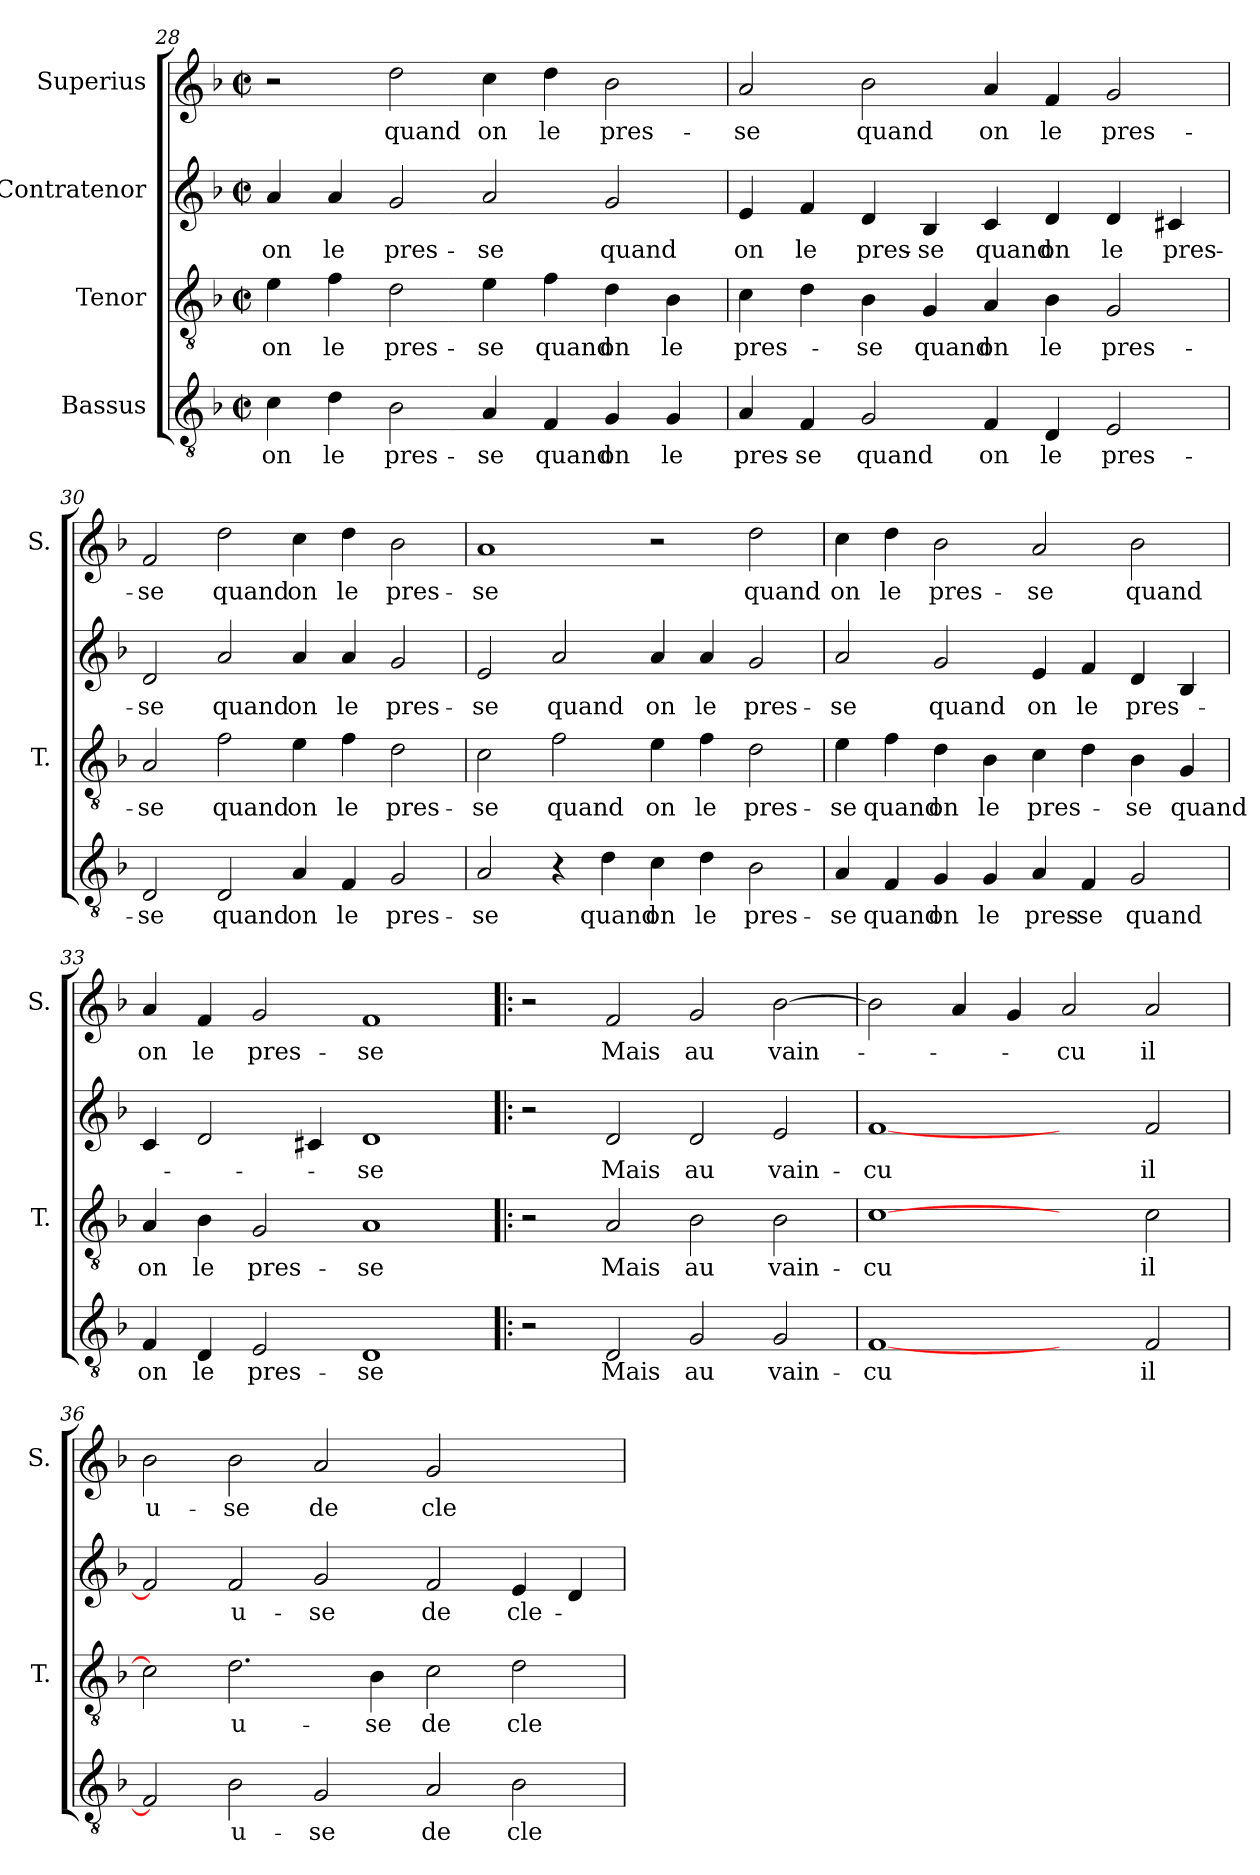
**kern	**text	**kern	**text	**kern	**text	**kern	**text
*part4	*part4	*part3	*part3	*part2	*part2	*part1	*part1
*staff4	*staff4	*staff3	*staff3	*staff2	*staff2	*staff1	*staff1
*I"Bassus	*	*I"Tenor	*	*I"Contratenor	*	*I"Superius	*
*	*	*I'T.	*	*	*	*I'S.	*
*clefGv2	*	*clefGv2	*	*clefG2	*	*clefG2	*
*k[b-]	*	*k[b-]	*	*k[b-]	*	*k[b-]	*
*F:	*	*F:	*	*F:	*	*F:	*
*M2/2	*	*M2/2	*	*M2/2	*	*M2/2	*
*met(c|)	*	*met(c|)	*	*met(c|)	*	*met(c|)	*
=28	=28	=28	=28	=28	=28	=28	=28
4c\	on	4e\	on	4a/	on	2r	.
4d\	le	4f\	le	4a/	le	.	.
2B-\	pres-	2d\	pres-	2g/	pres-	2dd\	quand
4A/	-se	4e\	-se	2a/	-se	4cc\	on
4F/	quand	4f\	quand	.	.	4dd\	le
4G/	on	4d\	on	2g/	quand	2b-\	pres-
4G/	le	4B-\	le	.	.	.	.
!!LO:PB:g=z
=29	=29	=29	=29	=29	=29	=29	=29
4A/	pres-	4c\	pres-	4e/	on	2a/	-se
4F/	-se	4d\	.	4f/	le	.	.
2G/	quand	4B-\	-se	4d/	pres-	2b-\	quand
.	.	4G/	quand	4B-/	-se	.	.
4F/	on	4A/	on	4c/	quand	4a/	on
4D/	le	4B-\	le	4d/	on	4f/	le
2E/	pres-	2G/	pres-	4d/	le	2g/	pres-
.	.	.	.	4c#X/	pres-	.	.
=30	=30	=30	=30	=30	=30	=30	=30
2D/	-se	2A/	-se	2d/	-se	2f/	-se
2D/	quand	2f\	quand	2a/	quand	2dd\	quand
4A/	on	4e\	on	4a/	on	4cc\	on
4F/	le	4f\	le	4a/	le	4dd\	le
2G/	pres-	2d\	pres-	2g/	pres-	2b-\	pres-
=31	=31	=31	=31	=31	=31	=31	=31
2A/	-se	2c\	-se	2e/	-se	1a/	-se
4r	.	2f\	quand	2a/	quand	.	.
4d\	quand	.	.	.	.	.	.
4c\	on	4e\	on	4a/	on	2r	.
4d\	le	4f\	le	4a/	le	.	.
2B-\	pres-	2d\	pres-	2g/	pres-	2dd\	quand
=32	=32	=32	=32	=32	=32	=32	=32
4A/	-se	4e\	-se	2a/	-se	4cc\	on
4F/	quand	4f\	quand	.	.	4dd\	le
4G/	on	4d\	on	2g/	quand	2b-\	pres-
4G/	le	4B-\	le	.	.	.	.
4A/	pres-	4c\	pres-	4e/	on	2a/	-se
4F/	-se	4d\	.	4f/	le	.	.
2G/	quand	4B-\	-se	4d/	pres-	2b-\	quand
.	.	4G/	quand	4B-/	.	.	.
!!LO:LB:g=z
=33	=33	=33	=33	=33	=33	=33	=33
4F/	on	4A/	on	4c/	.	4a/	on
4D/	le	4B-\	le	2d/	.	4f/	le
2E/	pres-	2G/	pres-	.	.	2g/	pres-
.	.	.	.	4c#X/	.	.	.
1D/	-se	1A/	-se	1d/	-se	1f/	-se
=34!|:	=34!|:	=34!|:	=34!|:	=34!|:	=34!|:	=34!|:	=34!|:
2r	.	2r	.	2r	.	2r	.
2D/	Mais	2A/	Mais	2d/	Mais	2f/	Mais
2G/	au	2B-\	au	2d/	au	2g/	au
2G/	vain-	2B-\	vain-	2e/	vain-	[2b-\	vain-
=35	=35	=35	=35	=35	=35	=35	=35
[1F/	-cu	[1c\	-cu	[1f/	-cu	2b-\]	.
.	.	.	.	.	.	4a/	.
.	.	.	.	.	.	4g/	.
2ryy	.	2ryy	.	2ryy	.	2a/	-cu
2F/	il	2c\	il	2f/	il	2a/	il
=36	=36	=36	=36	=36	=36	=36	=36
2F/]	.	2c\]	.	2f/]	.	2b-\	u-
2B-\	u-	2.d\	u-	2f/	u-	2b-\	-se
2G/	-se	.	.	2g/	-se	2a/	de
.	.	4B-\	-se	.	.	.	.
2A/	de	2c\	de	2f/	de	2g/	cle-
2B-\	cle-	2d\	cle-	4e/	cle-	2ryy	.
.	.	.	.	4d/	.	.	.
=	=	=	=	=	=	=	=
*-	*-	*-	*-	*-	*-	*-	*-
